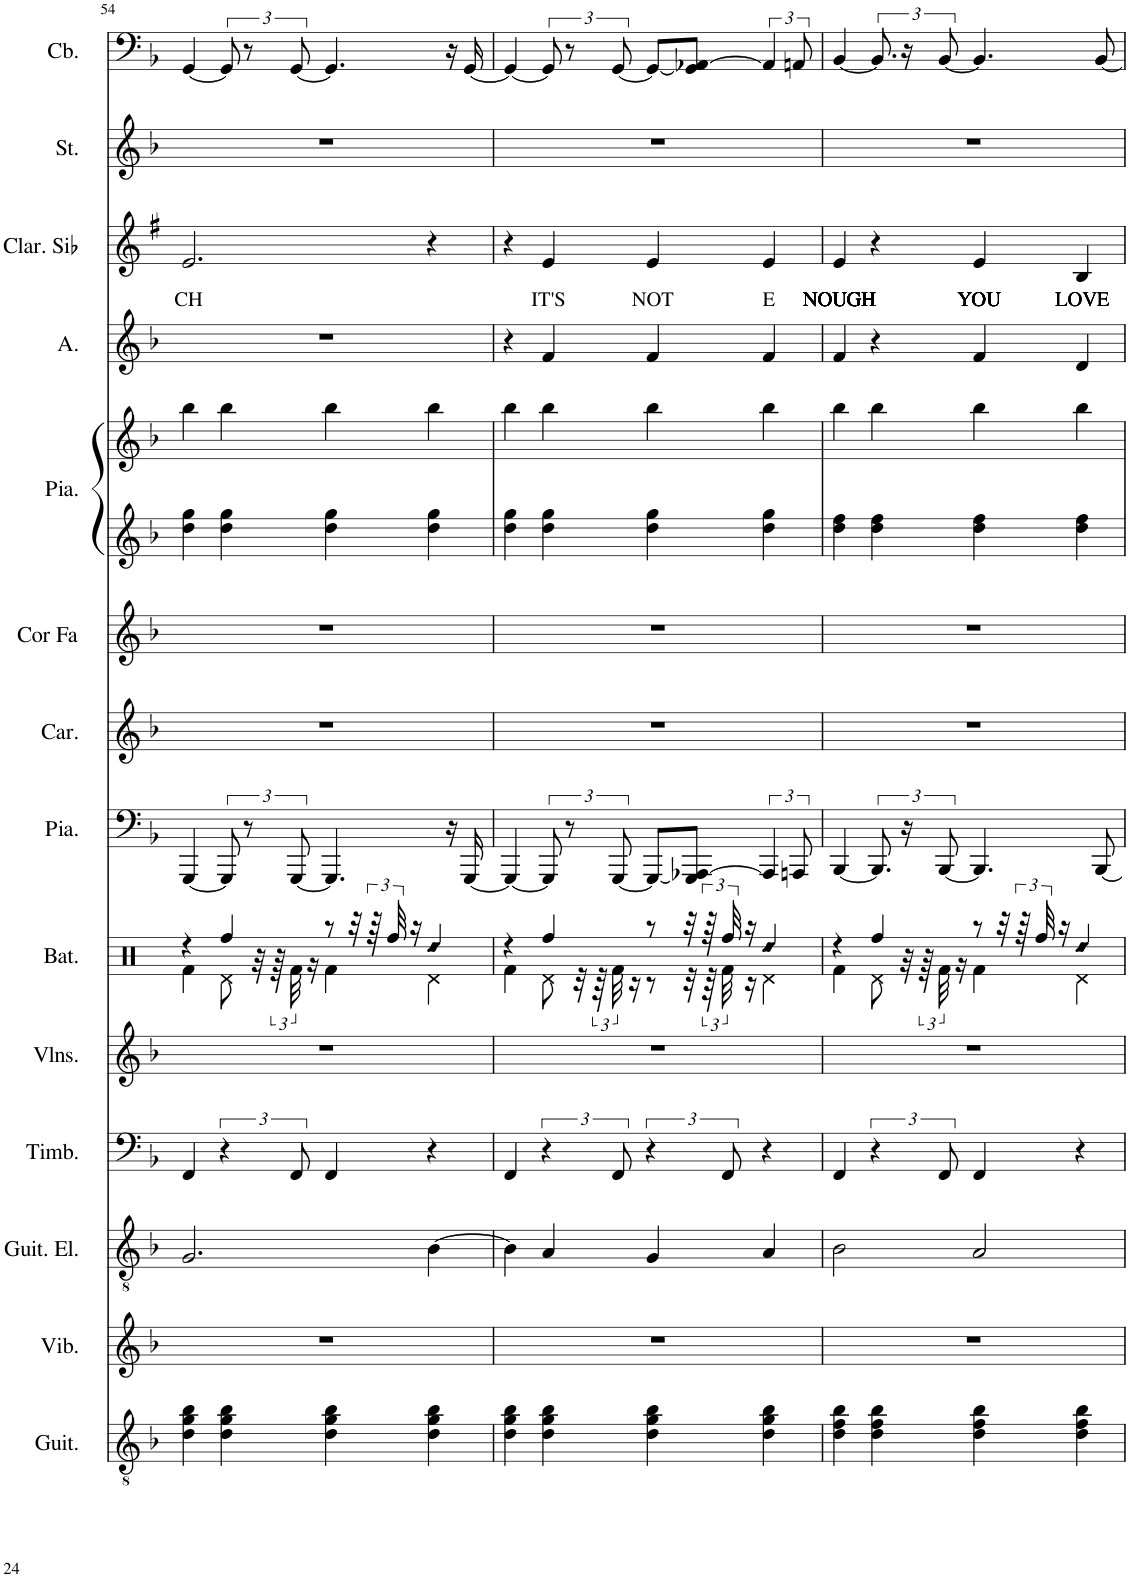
**kern	**kern	**kern	**kern	**kern	**kern	**kern	**kern	**kern	**kern	**kern	**kern	**kern	**text	**kern	**kern
*part14	*part13	*part12	*part11	*part10	*part9	*part8	*part7	*part6	*part5	*part5	*part4	*part3	*part3	*part2	*part1
*staff15	*staff14	*staff13	*staff12	*staff11	*staff10	*staff9	*staff8	*staff7	*staff6	*staff5	*staff4	*staff3	*staff3	*staff2	*staff1
*I"Guitare acoustique, Acoustic Guitar (steel)	*I"Vibraphone, Vibraphone	*I"Guitare électrique, Electric Guitar (clean)	*I"Timbales, Timpani Ensemble	*I"Violons, String Ensemble 1	*I"Batterie, Drums	*I"Piano, Bright Acoustic Piano	*I"Carillon, Tubular Bells	*I"Cor en Fa, French Horn	*I"Piano, Acoustic Grand Piano	*	*I"Alto, Choir Aahs	*I"Clarinette en Sib	*	*I"Cordes, String Ensemble 2	*I"Contrebasse, Acoustic Bass
*I'Guit.	*I'Vib.	*I'Guit. El.	*I'Timb.	*I'Vlns.	*I'Bat.	*I'Pia.	*I'Car.	*I'Cor Fa	*I'Pia.	*	*I'A.	*I'Clar. Sib	*	*I'St.	*I'Cb.
!!LO:PB:g=z
*clefGv2	*clefG2	*clefGv2	*clefF4	*clefG2	*clefX	*clefF4	*clefG2	*clefG2	*clefG2	*clefG2	*clefG2	*clefG2	*	*clefG2	*clefF4
*	*	*	*	*	*	*	*	*Trd4c7	*	*	*	*Trd1c2	*	*	*Trd7c12
*k[b-]	*k[b-]	*k[b-]	*k[b-]	*k[b-]	*k[]	*k[b-]	*k[b-]	*k[b-]	*k[b-]	*k[b-]	*k[b-]	*k[f#]	*	*k[b-]	*k[b-]
*M4/4	*M4/4	*M4/4	*M4/4	*M4/4	*M4/4	*M4/4	*M4/4	*M4/4	*M4/4	*M4/4	*M4/4	*M4/4	*	*M4/4	*M4/4
=54	=54	=54	=54	=54	=54	=54	=54	=54	=54	=54	=54	=54	=54	=54	=54
*	*	*	*	*	*^	*	*	*	*	*	*	*	*	*	*
!	!	!	!	!	!	!	!	!	!	!	!	!	!	!LO:LY:b	!	!
4d\ 4g\ 4b-\	1r	2.G/	4FF/	1r	4r	4Rf\	[4GGG/	1r	1r	4dd\ 4gg\	4bb-\	1r	2.e/	CH	1r	[4GG/
4d\ 4g\ 4b-\	.	.	6r	.	4Rff/	8Rd\	12GGG/]	.	.	4dd\ 4gg\	4bb-\	.	.	.	.	12GG/]
.	.	.	.	.	.	.	12r	.	.	.	.	.	.	.	.	12r
.	.	.	.	.	.	32r	.	.	.	.	.	.	.	.	.	.
.	.	.	.	.	.	96r	.	.	.	.	.	.	.	.	.	.
.	.	.	12FF/	.	.	48Rf\	[12GGG/	.	.	.	.	.	.	.	.	[12GG/
.	.	.	.	.	.	16r	.	.	.	.	.	.	.	.	.	.
4d\ 4g\ 4b-\	.	.	4FF/	.	8r	4Rf\	4.GGG/]	.	.	4dd\ 4gg\	4bb-\	.	.	.	.	4.GG/]
.	.	.	.	.	32r	.	.	.	.	.	.	.	.	.	.	.
.	.	.	.	.	96r	.	.	.	.	.	.	.	.	.	.	.
.	.	.	.	.	48Rff/	.	.	.	.	.	.	.	.	.	.	.
.	.	.	.	.	16r	.	.	.	.	.	.	.	.	.	.	.
!	!	!	!	!	!LO:N:head=diamond	!	!	!	!	!	!	!	!	!	!	!
4d\ 4g\ 4b-\	.	[4B-\	4r	.	4Rdd/	4Rd\	.	.	.	4dd\ 4gg\	4bb-\	.	4r	.	.	.
.	.	.	.	.	.	.	16r	.	.	.	.	.	.	.	.	16r
.	.	.	.	.	.	.	[16GGG/	.	.	.	.	.	.	.	.	[16GG/
=55	=55	=55	=55	=55	=55	=55	=55	=55	=55	=55	=55	=55	=55	=55	=55	=55
4d\ 4g\ 4b-\	1r	4B-\]	4FF/	1r	4r	4Rf\	4GGG/_	1r	1r	4dd\ 4gg\	4bb-\	4r	4r	.	1r	4GG/_
!	!	!	!	!	!	!	!	!	!	!	!	!	!	!LO:LY:b	!	!
4d\ 4g\ 4b-\	.	4A/	6r	.	4Rff/	8Rd\	12GGG/]	.	.	4dd\ 4gg\	4bb-\	4f/	4e/	IT'S	.	12GG/]
.	.	.	.	.	.	.	12r	.	.	.	.	.	.	.	.	12r
.	.	.	.	.	.	32r	.	.	.	.	.	.	.	.	.	.
.	.	.	.	.	.	96r	.	.	.	.	.	.	.	.	.	.
.	.	.	12FF/	.	.	48Rf\	[12GGG/	.	.	.	.	.	.	.	.	[12GG/
.	.	.	.	.	.	16r	.	.	.	.	.	.	.	.	.	.
!	!	!	!	!	!	!	!	!	!	!	!	!	!	!LO:LY:b	!	!
4d\ 4g\ 4b-\	.	4G/	6r	.	8r	8r	8GGG/L_	.	.	4dd\ 4gg\	4bb-\	4f/	4e/	NOT	.	8GG/L_
.	.	.	.	.	32r	32r	8GGG/] [8AAA-X/J	.	.	.	.	.	.	.	.	8GG/] [8AA-X/J
.	.	.	.	.	96r	96r	.	.	.	.	.	.	.	.	.	.
.	.	.	12FF/	.	48Rff/	48Rf\	.	.	.	.	.	.	.	.	.	.
.	.	.	.	.	16r	16r	.	.	.	.	.	.	.	.	.	.
!	!	!	!	!	!LO:N:head=diamond	!	!	!	!	!	!	!	!	!LO:LY:b	!	!
4d\ 4g\ 4b-\	.	4A/	4r	.	4Rdd/	4Rd\	6AAA-/]	.	.	4dd\ 4gg\	4bb-\	4f/	4e/	E	.	6AA-/]
.	.	.	.	.	.	.	12AAAn/	.	.	.	.	.	.	.	.	12AAn/
=56	=56	=56	=56	=56	=56	=56	=56	=56	=56	=56	=56	=56	=56	=56	=56	=56
!	!	!	!	!	!	!	!	!	!	!	!	!	!	!LO:LY:b	!	!
4d\ 4f\ 4b-\	1r	2B-\	4FF/	1r	4r	4Rf\	[4BBB-/	1r	1r	4dd\ 4ff\	4bb-\	4f/	4e/	NOUGH	1r	[4BB-/
4d\ 4f\ 4b-\	.	.	6r	.	4Rff/	8Rd\	12.BBB-/]	.	.	4dd\ 4ff\	4bb-\	4r	4r	.	.	12.BB-/]
.	.	.	.	.	.	32r	24r	.	.	.	.	.	.	.	.	24r
.	.	.	.	.	.	96r	.	.	.	.	.	.	.	.	.	.
.	.	.	12FF/	.	.	48Rf\	[12BBB-/	.	.	.	.	.	.	.	.	[12BB-/
.	.	.	.	.	.	16r	.	.	.	.	.	.	.	.	.	.
!	!	!	!	!	!	!	!	!	!	!	!	!	!	!LO:LY:b	!	!
4d\ 4f\ 4b-\	.	2A/	4FF/	.	8r	4Rf\	4.BBB-/]	.	.	4dd\ 4ff\	4bb-\	4f/	4e/	YOU	.	4.BB-/]
.	.	.	.	.	32r	.	.	.	.	.	.	.	.	.	.	.
.	.	.	.	.	96r	.	.	.	.	.	.	.	.	.	.	.
.	.	.	.	.	48Rff/	.	.	.	.	.	.	.	.	.	.	.
.	.	.	.	.	16r	.	.	.	.	.	.	.	.	.	.	.
!	!	!	!	!	!LO:N:head=diamond	!	!	!	!	!	!	!	!	!LO:LY:b	!	!
4d\ 4f\ 4b-\	.	.	4r	.	4Rdd/	4Rd\	.	.	.	4dd\ 4ff\	4bb-\	4d/	4B/	LOVE	.	.
.	.	.	.	.	.	.	[8BBB-/	.	.	.	.	.	.	.	.	[8BB-/
*	*	*	*	*	*v	*v	*	*	*	*	*	*	*	*	*	*
=	=	=	=	=	=	=	=	=	=	=	=	=	=	=	=
*-	*-	*-	*-	*-	*-	*-	*-	*-	*-	*-	*-	*-	*-	*-	*-
